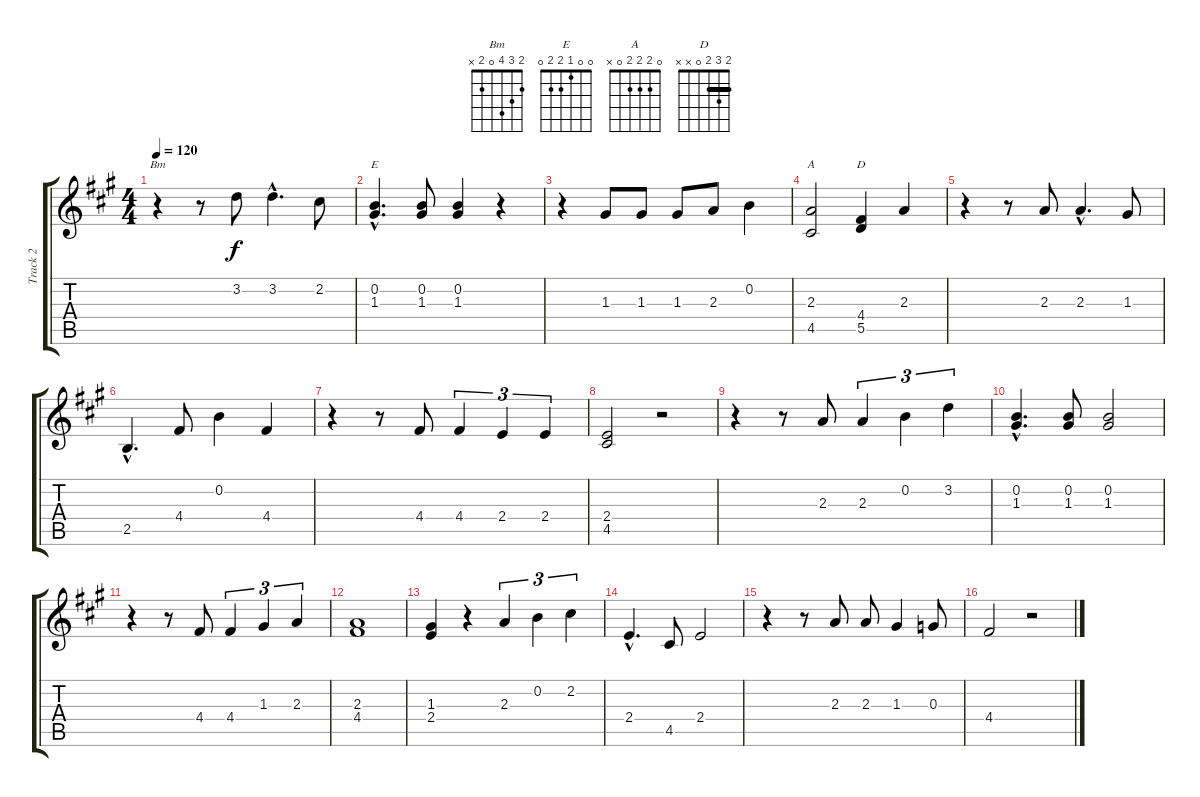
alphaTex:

\track ("Track 2" "Track 2") {instrument acousticguitarsteel}
\staff {score tabs}
\tuning (E4 B3 G3 D3 A2 E2) {hide}
\chord ("Bm" 2 3 4 0 2 x)
\chord ("E" 0 0 1 2 2 0)
\chord ("A" 0 2 2 2 0 x)
\chord ("D" 2 3 2 0 x x) {barre 2}
\ts (4 4)
\tempo 120
\clef g2
\ks a
r.4{ch "Bm" dy f} r.8 3.2.8 3.2{hac}.4{d} 2.2.8 |
(0.2{hac} 1.3{hac}).4{d ch "E"} (0.2 1.3).8 (0.2 1.3).4 r.4 |
r.4 1.3.8 1.3.8 1.3.8 2.3.8 0.2.4 |
(2.3 4.5).2{ch "A"} (4.4 5.5).4{ch "D"} 2.3.4 |
r.4 r.8 2.3.8 2.3{hac}.4{d} 1.3.8 |
2.5{hac}.4{d} 4.4.8 0.2.4 4.4.4 |
r.4 r.8 4.4.8 4.4.4{tu (3 2)} 2.4.4{tu (3 2)} 2.4.4{tu (3 2)} |
(2.4 4.5).2 r.2 |
r.4 r.8 2.3.8 2.3.4{tu (3 2)} 0.2.4{tu (3 2)} 3.2.4{tu (3 2)} |
(0.2{hac} 1.3{hac}).4{d} (0.2 1.3).8 (0.2 1.3).2 |
r.4 r.8 4.4.8 4.4.4{tu (3 2)} 1.3.4{tu (3 2)} 2.3.4{tu (3 2)} |
(2.3 4.4).1 |
(1.3 2.4).4 r.4 2.3.4{tu (3 2)} 0.2.4{tu (3 2)} 2.2.4{tu (3 2)} |
2.4{hac}.4{d} 4.5.8 2.4.2 |
r.4 r.8 2.3.8 2.3.8 1.3.4 0.3.8 |
4.4.2 r.2
